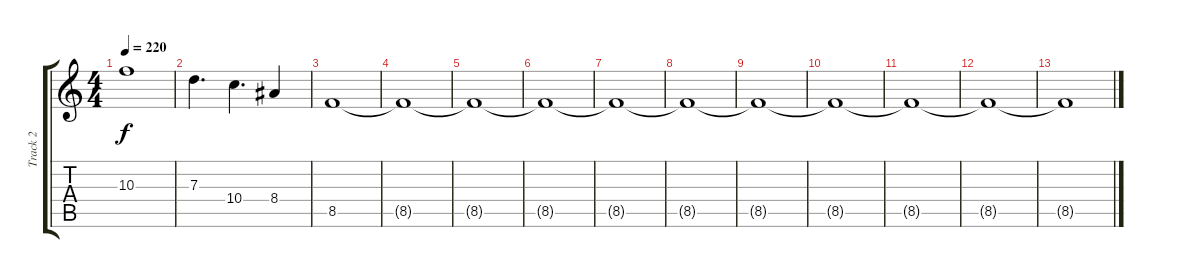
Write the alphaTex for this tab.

\track ("Track 2" "Track 2") {instrument overdrivenguitar}
\staff {score tabs}
\tuning (E4 B3 G3 D3 A2 D2) {hide}
\ts (4 4)
\tempo 220
\clef g2
\ks c
10.3.1{dy f} |
7.3.4{d} 10.4.4{d} 8.4.4 |
8.5.1 |
8.5{t}.1 |
8.5{t}.1 |
8.5{t}.1 |
8.5{t}.1 |
8.5{t}.1 |
8.5{t}.1 |
8.5{t}.1 |
8.5{t}.1 |
8.5{t}.1 |
8.5{t}.1
